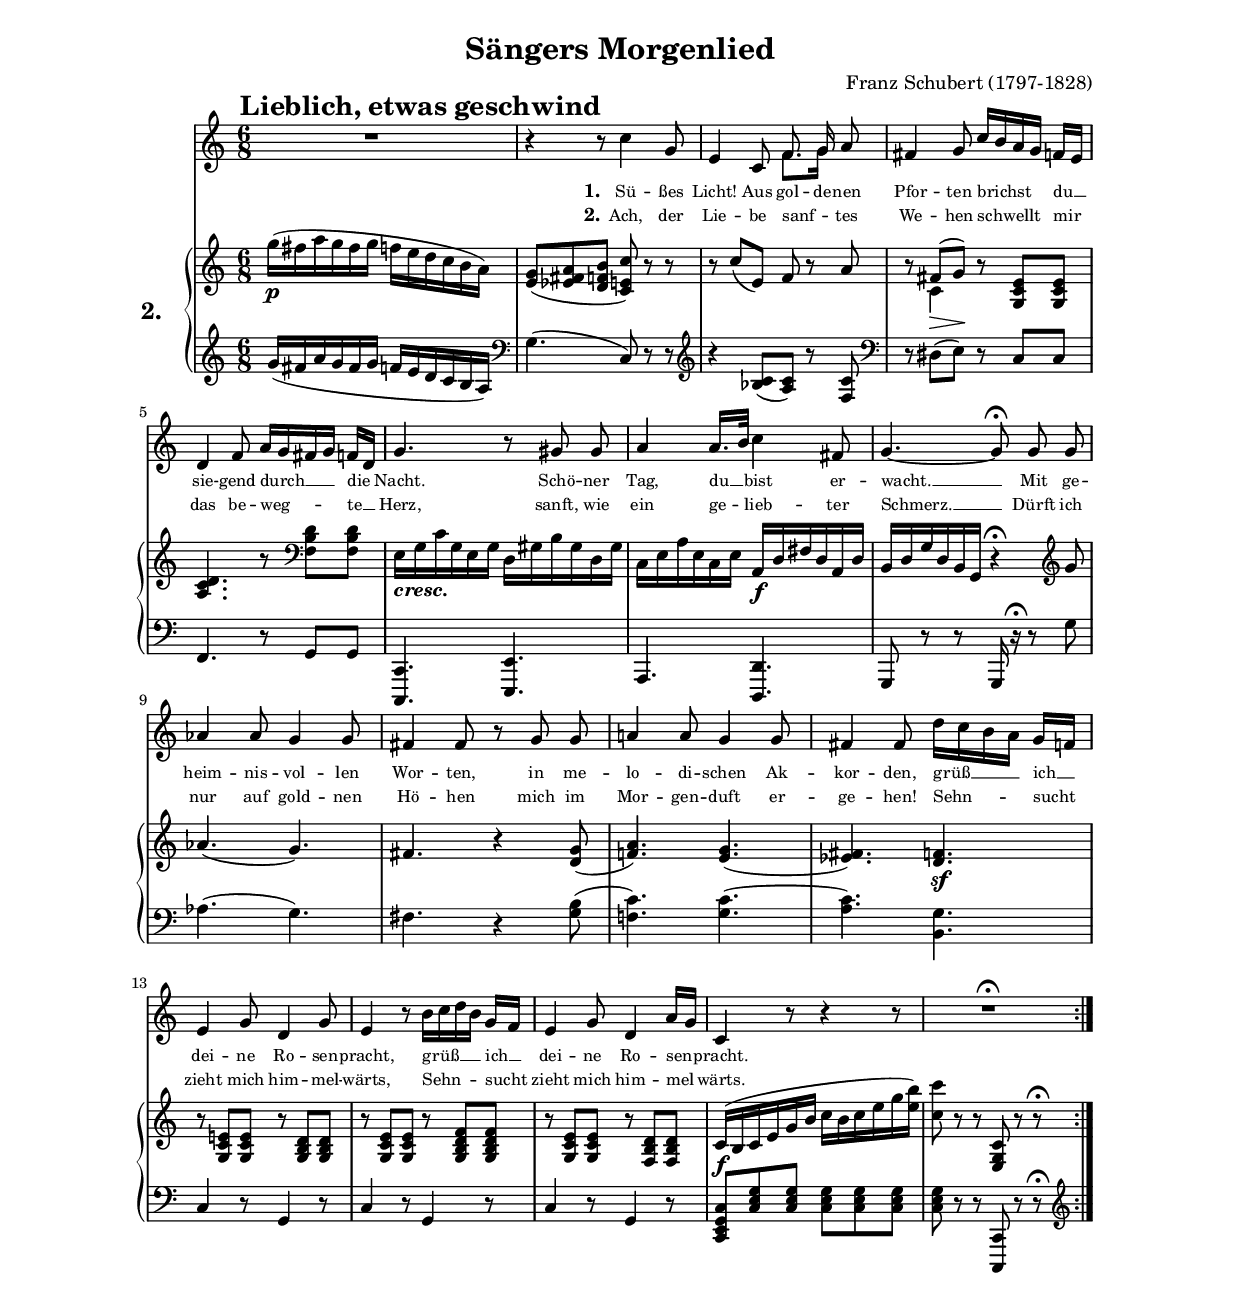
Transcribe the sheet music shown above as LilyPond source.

\header {
    title = "Sängers Morgenlied"
    composer = "Franz Schubert (1797-1828)"
    date = "27. Februar 1815"
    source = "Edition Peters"
    editor = "Paul Losse"
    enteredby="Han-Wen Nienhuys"
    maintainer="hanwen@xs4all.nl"

    texidoc = "The source is a rather tightly set Peters in Edition is
    a heavy font. The Peters edition (4622c) was `herausgegeben' by
    Paul Losse, whose name also appears on a 1956 edition of some
    other music. Strictly speaking, his edititorial enhancements will
    not be in the PD - but I am assuming there are no notable ones in
    this small piece.

    The original compresses the entire music onto a single page, in 4
    systems.  Lily does so too if you tune down spacing-increment, but
    chooses line breaks differently.

    Further manual tweaks: the slur in measure 12 has been flattened
manually. The beam in measure 3, left-hand, technically is wrong, but
has been added following the original. The crescendo in measure 4 has
been lowered

"

}

\version "2.19.12"
manuscriptBreak = { \break }



#(set-global-staff-size (/ (* 5.8 72.27) 25.4))

\paper  {
%#(set-global-staff-size (* 5.8 mm))
    line-width = #(* mm 160)
    indent = 8\mm
    system-system-spacing.basic-distance = #10.3
    ragged-bottom = ##t 
    }

modernAccidentals = {
  \set Staff.extraNatural =  ##f
  \set Staff.autoAccidentals =  #'(Staff (same-octave . 1) (any-octave . 0))
  \set Staff.autoCautionaries =  #'()  
}


melody =    \relative c'' \repeat volta 2 \new Voice = "singer" {
    \time 6/8
    \autoBeamOff
    << s2.^\markup { \bold \large\larger\larger \line { \hspace #-3.2 Lieblich, etwas geschwind } }
       R2.
    >>
  r4 r8 c4 g8 |
  e4 c8
    <<
	\new Voice { \stemUp f8. g16 }
	{ \stemDown f8.[ g16] } >> \stemNeutral a8 |
  fis4  g8 c16[ b a g] f[ e] |
  d4 f8 a16[ g fis g] f[ d] |
  g4. r8 gis gis |
  a4 a16.[ b32] c4 fis,8 |
  g4.~ 8-\fermata g8 g |
  as4 as8 g4 g8 |
  fis4 fis8 r8 g g  |
  a!4 a8 g4 g8 |
  fis4 fis8 d'16[ c b a] g[ f] |
  e4 g8 d4 g8 e4 r8 b'16[ c d b] g[ f] |
  e4 g8 d4 a'16[ g] |
  c,4 r8 r4 r8 |

    % TODO : make \fermata work. 
  R2.^\fermataMarkup 
}


ignoreMelisma =	\set ignoreMelismata = ##t
ignoreMelismaOff = \unset ignoreMelismata 


firstVerse = \lyricmode {
    \set stanza = "1."
    
    Sü -- ßes Licht! Aus
    \ignoreMelisma
    gol --
    \ignoreMelismaOff

    de -- nen  Pfor -- ten brichst du __ \manuscriptBreak | 
    sie -- gend durch __ die Nacht. Schö -- ner Tag, du __ bist er -- wacht. __ Mit ge -- |
    \manuscriptBreak
    heim -- nis -- vol -- len Wor -- ten, in me -- lo -- di -- schen Ak -- kor -- den, grüß __ ich __ \manuscriptBreak |
    dei -- ne Ro -- sen -- pracht, grüß __ ich __ dei -- ne Ro -- sen -- pracht. 
    }

secondVerse = \lyricmode {
    \set stanza = "2."
    Ach, der Lie -- be sanf
    -- tes We -- hen schwellt mir |
    das be -- weg -- te __ Herz, sanft, wie ein ge -- lieb -- ter Schmerz. __ Dürft ich | 
    nur auf gold -- nen Hö -- hen mich im Mor -- gen -- duft er -- ge -- hen! Sehn -- sucht |
    zieht mich him -- mel -- wärts, Sehn -- sucht zieht mich him -- mel -- wärts.
    }

pianoRH =  \relative c''' \repeat volta 2 {
    \accidentalStyle modern
    g16(_\p fis a g fis g f e d c b a ) | 
    <g e>8( <es fis a> <d f b> <c e c'>) r8 r | 
    r8 c'( e,) f r a |
    \once \override DynamicLineSpanner.padding =#3
    r8 << { s8\> s8\! }  << { fis( g)
			    } \\ { c,4 } >> >> r8 <e c g> <e c g> |
    <d c a>4. r8 \clef bass  <d b f> <d b f> |
    e,16_" "_\markup { \bold\italic cresc. } g c g e g d gis b gis d gis |
    c, e a e c e a,-\f d fis d a d |
    b d g  d b g r4\fermata \clef treble g''8 |
    as4.( g 4.) | fis4. r4 <d g>8 ( |
    <f a>4.) <e g>4.( <es fis> ) <d f>\sf |
    r8 <e c g> <e c g> r <d b g > <d b g> |
    r <e c g> <e c g> r <f d b g> <f d b g> |
    r <e c g> <e c g> r <d b f> <d b f> |
    c16(_\f b c e g b c b c e g <e b'>) |
    <c c'>8 r r <c, g e>8 r r\fermata |  
}

pianoLH =  \relative c'' \repeat volta 2 {
    \accidentalStyle modern
    g16( fis a g fis g f e d c b a) | 
    \clef bass g4.( c,8) r r
    \clef treble r4 <bes' c>8([ <a c>)] r <f c'> |
    \clef bass r8 dis( e) r c c |
    f,4. r8 g g |
    <c, c,>4. <e e,>4. |
    a,4. <d d,>4. |
    g,8 r r g16 r16\fermata r8 g''8 |
    as4.( g ) |
    fis r4 <g b>8( |
    <f c'>4.)

    \once \override Slur.height-limit = #1.0

    <g c>4.( | <a c>4.) <g b,> |
    c,4 r8 g4 r8 |
    c4 r8 g4 r8 |
    c4 r8 g4 r8 |
    <c g e c>8 <c e g> <c e g>     <c e g> <c e g> <c e g> |
    <c e g> r r <c, c,>8 r r\fermata \clef treble
    }

\book {
    \score {
	<< \time 6/8
	   \new Staff <<
	       \context Staff \accidentalStyle modern
	       \melody >>
	   \new Lyrics \lyricsto "singer" \firstVerse
	   \new Lyrics \lyricsto "singer" \secondVerse
	   \new PianoStaff << 
	       \set PianoStaff.instrumentName = \markup {
		   \bold
		   \larger\larger\larger\larger \huge "2.  " }
	       \new Staff \pianoRH
	       \new Staff \pianoLH
	   >> 
       >>

	\layout {
	    \context {
		\Lyrics
		\override LyricText.font-size = #-1
	    }
	    \context {
		\Score
		\override Beam.beam-thickness = #0.55
		\override SpacingSpanner.spacing-increment = #1.0
		\override Slur.height-limit = #1.5
	    }
	}
	\midi {
	  \tempo 4 = 70
	}
    }
}

